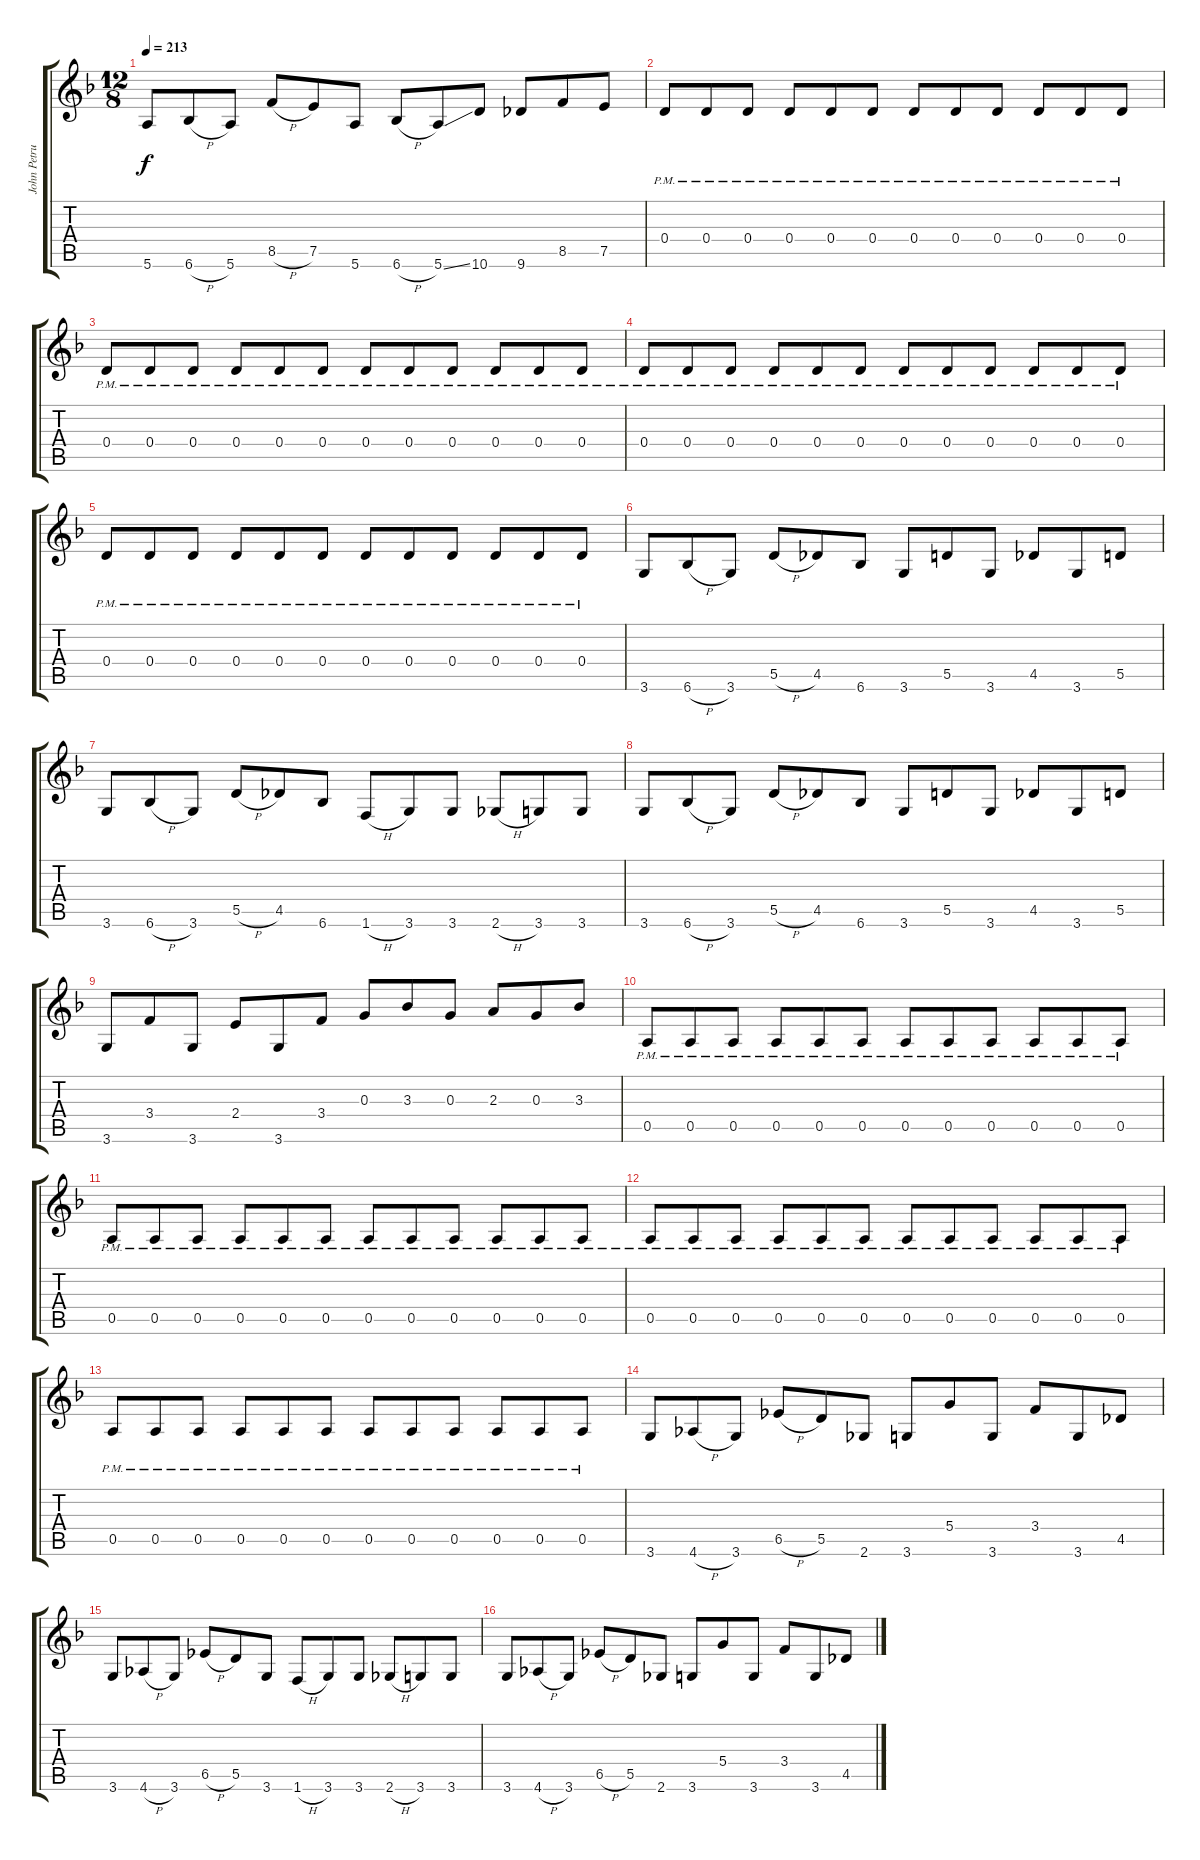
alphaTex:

\track ("John Petrucci Gtr. 1" "John Petru") {instrument distortionguitar}
\staff {score tabs}
\tuning (E4 B3 G3 D3 A2 E2) {hide}
\ts (12 8)
\tempo 213
\clef g2
\ks dminor
5.6.8{dy f} 6.6{h}.8 5.6.8 8.5{h}.8 7.5.8 5.6.8 6.6{h}.8 5.6{ss}.8 10.6.8 9.6.8 8.5.8 7.5.8 |
0.4{pm}.8 0.4{pm}.8 0.4{pm}.8 0.4{pm}.8 0.4{pm}.8 0.4{pm}.8 0.4{pm}.8 0.4{pm}.8 0.4{pm}.8 0.4{pm}.8 0.4{pm}.8 0.4{pm}.8 |
0.4{pm}.8 0.4{pm}.8 0.4{pm}.8 0.4{pm}.8 0.4{pm}.8 0.4{pm}.8 0.4{pm}.8 0.4{pm}.8 0.4{pm}.8 0.4{pm}.8 0.4{pm}.8 0.4{pm}.8 |
0.4{pm}.8 0.4{pm}.8 0.4{pm}.8 0.4{pm}.8 0.4{pm}.8 0.4{pm}.8 0.4{pm}.8 0.4{pm}.8 0.4{pm}.8 0.4{pm}.8 0.4{pm}.8 0.4{pm}.8 |
0.4{pm}.8 0.4{pm}.8 0.4{pm}.8 0.4{pm}.8 0.4{pm}.8 0.4{pm}.8 0.4{pm}.8 0.4{pm}.8 0.4{pm}.8 0.4{pm}.8 0.4{pm}.8 0.4{pm}.8 |
3.6.8 6.6{h}.8 3.6.8 5.5{h}.8 4.5.8 6.6.8 3.6.8 5.5.8 3.6.8 4.5.8 3.6.8 5.5.8 |
3.6.8 6.6{h}.8 3.6.8 5.5{h}.8 4.5.8 6.6.8 1.6{h}.8 3.6.8 3.6.8 2.6{h}.8 3.6.8 3.6.8 |
3.6.8 6.6{h}.8 3.6.8 5.5{h}.8 4.5.8 6.6.8 3.6.8 5.5.8 3.6.8 4.5.8 3.6.8 5.5.8 |
3.6.8 3.4.8 3.6.8 2.4.8 3.6.8 3.4.8 0.3.8 3.3.8 0.3.8 2.3.8 0.3.8 3.3.8 |
0.5{pm}.8 0.5{pm}.8 0.5{pm}.8 0.5{pm}.8 0.5{pm}.8 0.5{pm}.8 0.5{pm}.8 0.5{pm}.8 0.5{pm}.8 0.5{pm}.8 0.5{pm}.8 0.5{pm}.8 |
0.5{pm}.8 0.5{pm}.8 0.5{pm}.8 0.5{pm}.8 0.5{pm}.8 0.5{pm}.8 0.5{pm}.8 0.5{pm}.8 0.5{pm}.8 0.5{pm}.8 0.5{pm}.8 0.5{pm}.8 |
0.5{pm}.8 0.5{pm}.8 0.5{pm}.8 0.5{pm}.8 0.5{pm}.8 0.5{pm}.8 0.5{pm}.8 0.5{pm}.8 0.5{pm}.8 0.5{pm}.8 0.5{pm}.8 0.5{pm}.8 |
0.5{pm}.8 0.5{pm}.8 0.5{pm}.8 0.5{pm}.8 0.5{pm}.8 0.5{pm}.8 0.5{pm}.8 0.5{pm}.8 0.5{pm}.8 0.5{pm}.8 0.5{pm}.8 0.5{pm}.8 |
3.6.8 4.6{h}.8 3.6.8 6.5{h}.8 5.5.8 2.6.8 3.6.8 5.4.8 3.6.8 3.4.8 3.6.8 4.5.8 |
3.6.8 4.6{h}.8 3.6.8 6.5{h}.8 5.5.8 3.6.8 1.6{h}.8 3.6.8 3.6.8 2.6{h}.8 3.6.8 3.6.8 |
3.6.8 4.6{h}.8 3.6.8 6.5{h}.8 5.5.8 2.6.8 3.6.8 5.4.8 3.6.8 3.4.8 3.6.8 4.5.8
